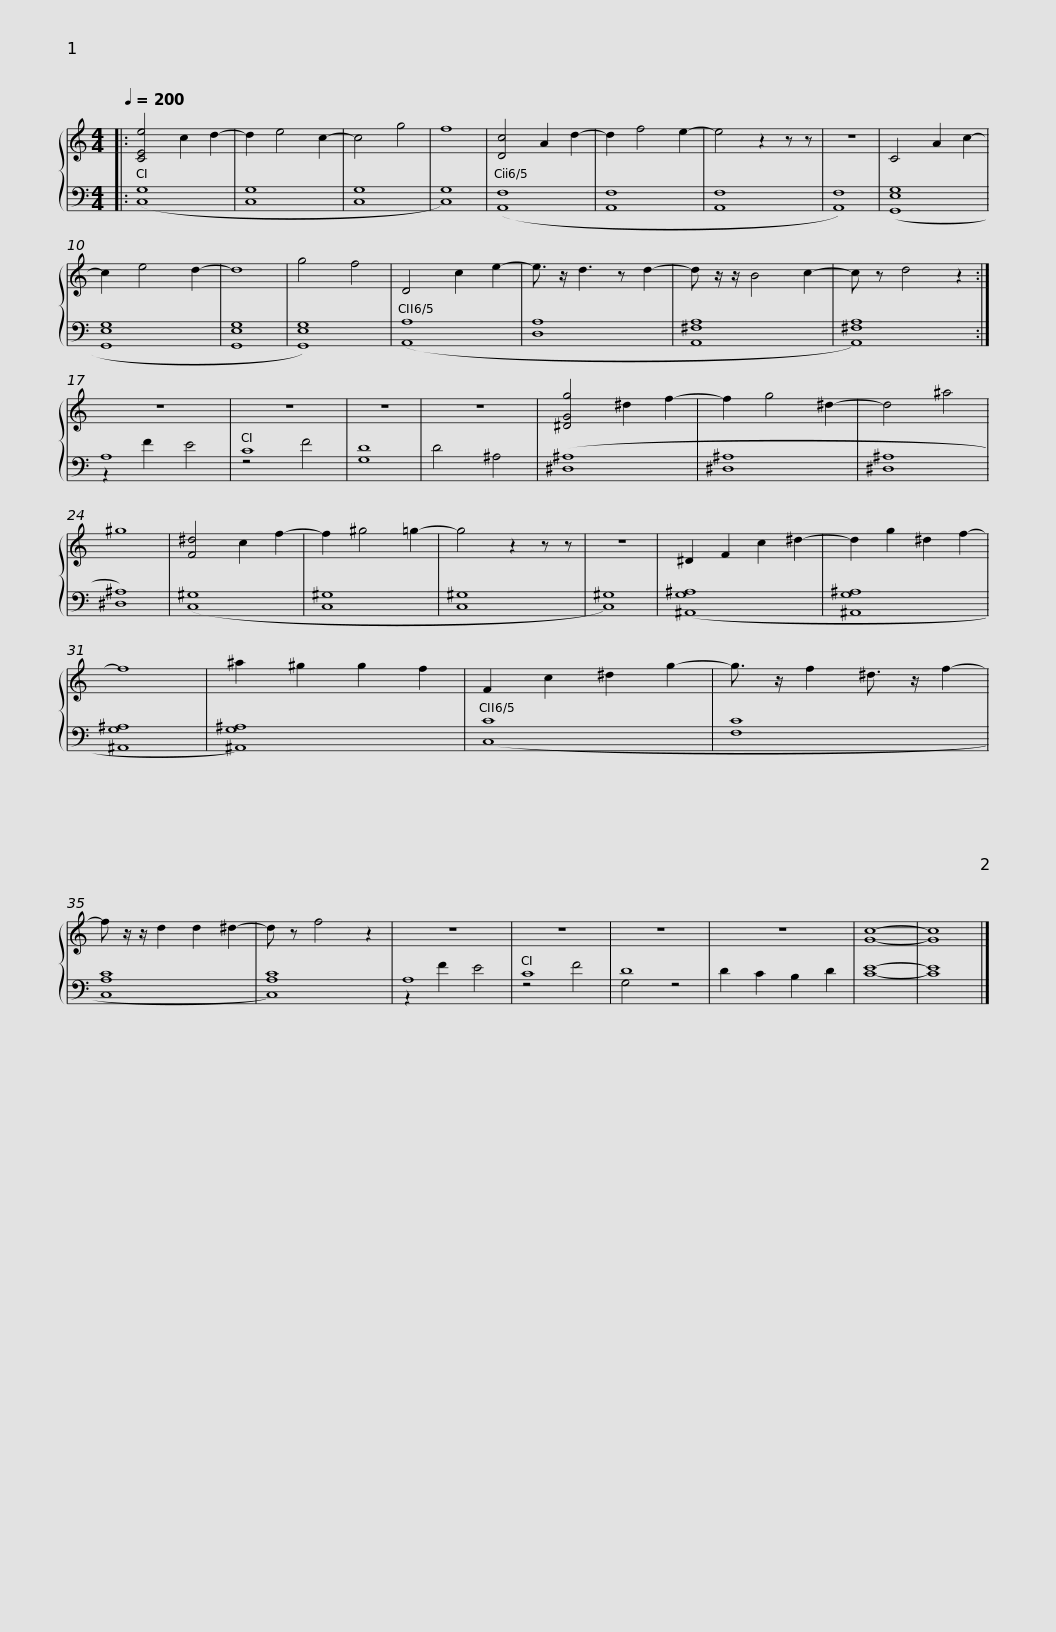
X:1
%%score { 1 | ( 2 3 ) }
L:1/8
Q:1/4=200
M:4/4
I:linebreak $
K:C
V:1 treble
V:2 bass
V:3 bass
V:1
|: [CEe]4 c2 d2- | d2 e4 c2- | c4 g4 | f8 | [Dc]4 A2 d2- | %5
 d2 f4 e2- | e4 z2 z z | z8 | C4 A2 c2- | c2 e4 d2- | %10
 d8 | g4 f4 |$ D4 c2 e2- | e3/2 z/ d3 z d2- | d z/ z/ B4 c2- | %15
 c z d4 z2 :| z8 | z8 | z8 | z8 | %20
 [^DGg]4 ^d2 f2- |$ f2 g4 ^d2- | d4 ^a4 | ^g8 | [F^d]4 c2 f2- | %25
 f2 ^g4 =g2- | g4 z2 z z | z8 | ^D2 F2 c2 ^d2- | d2 g2 ^d2 f2- |$ %30
 f8 | ^a2 ^g2 g2 f2 | F2 c2 ^d2 g2- | g3/2 z/ f2 ^d3/2 z/ f2- | f z/ z/ d2 d2 ^d2- | %35
 d z f4 z2 | z8 | z8 |$ z8 | z8 | %40
 [Gc]8- | [Gc]8 |] %42
V:2
|: ([C,G,]8 | [C,G,]8 | [C,G,]8 | [C,G,]8) | ([A,,F,]8 | %5
 [A,,F,]8 | [A,,F,]8 | [A,,F,]8) | ([G,,E,G,]8 | [G,,E,G,]8 | %10
 [G,,E,G,]8 | [G,,E,G,]8) |$ ([A,,A,]8 | [D,A,]8 | [A,,^F,A,]8 | %15
 [A,,^F,A,]8) :| A,8 | C8 | [G,D]8 | D4 ^A,4 | %20
 ([^D,^A,]8 |$ [^D,^A,]8 | [^D,^A,]8 | [^D,^A,]8) | ([C,^G,]8 | %25
 [C,^G,]8 | [C,^G,]8 | [C,^G,]8) | ([^A,,G,^A,]8 | [^A,,G,^A,]8 |$ %30
 [^A,,G,^A,]8 | [^A,,G,^A,]8) | ([C,C]8 | [F,C]8 | [C,A,C]8 | %35
 [C,A,C]8) | A,8 | C8 |$ D8 | D2 C2 B,2 D2 | %40
 [CE]8- | [CE]8 |] %42
V:3
|: x8 | x8 | x8 | x8 | x8 | %5
 x8 | x8 | x8 | x8 | x8 | %10
 x8 | x8 |$ x8 | x8 | x8 | %15
 x8 :| z2 F2 E4 | z4 F4 | x8 | x8 | %20
 x8 |$ x8 | x8 | x8 | x8 | %25
 x8 | x8 | x8 | x8 | x8 |$ %30
 x8 | x8 | x8 | x8 | x8 | %35
 x8 | z2 F2 E4 | z4 F4 |$ G,4 z4 | x8 | %40
 x8 | x8 |] %42
